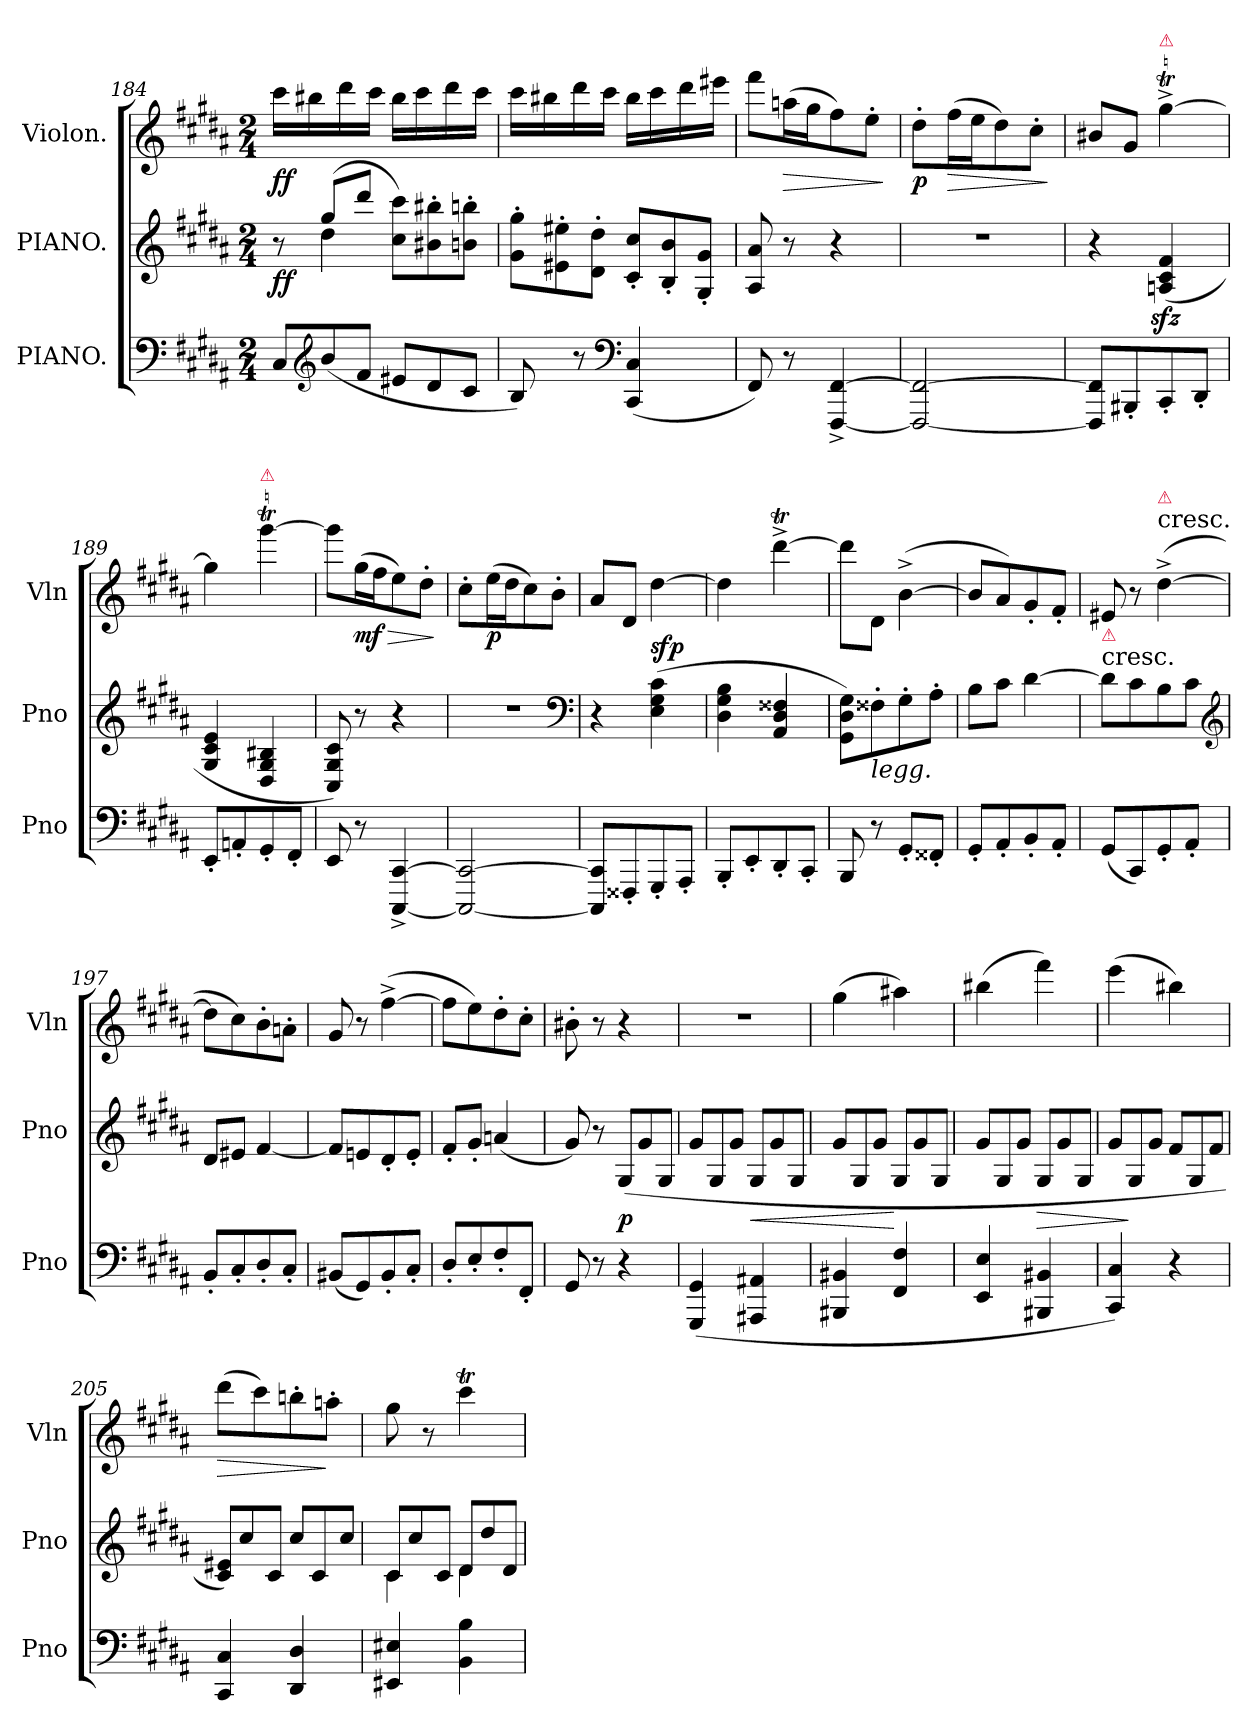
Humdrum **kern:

**kern	**kern	**dynam	**kern	**dynam
*part3	*part2	*part2	*part1	*part1
*staff3	*staff2	*staff2	*staff1	*staff1
*I"PIANO.	*I"PIANO.	*	*I"Violon.	*
*I'Pno	*I'Pno	*	*I'Vln	*
*clefF4	*clefG2	*	*clefG2	*
*k[f#c#g#d#a#]	*k[f#c#g#d#a#]	*	*k[f#c#g#d#a#]	*
*M2/4	*M2/4	*	*M2/4	*
*Xtuplet	*Xtuplet	*	*	*
=184	=184	=184	=184	=184
*	*^	*	*	*
12C#/L	12r	12ryy	ff	16ccc#\LL	ff
.	.	.	.	16bb#X\	.
*clefG2	*	*	*	*	*
(12b/	(12gg#/L	6dd#\	.	.	.
.	.	.	.	16ddd#\	.
12f#/J	12ddd#/J	.	.	.	.
.	.	.	.	16ccc#\JJ	.
12e#X/L	12cc#\ 12ccc#\L)	4ryy	.	16bb#\LL	.
.	.	.	.	16ccc#\	.
12d#/	12b#X'\ 12bb#X'\	.	.	.	.
.	.	.	.	16ddd#\	.
12c#/J	12bn'\ 12bbn'\J	.	.	.	.
.	.	.	.	16ccc#\JJ	.
*	*v	*v	*	*	*
=185	=185	=185	=185	=185
8B/)	12g#'\ 12gg#'\L	.	16ccc#\LL	.
.	.	.	16bb#X\	.
.	12e#X'\ 12ee#X'\	.	.	.
8r	.	.	16ddd#\	.
.	12d#'\ 12dd#'\J	.	.	.
.	.	.	16ccc#\JJ	.
*clefF4	*	*	*	*
(4CC#/ 4C#/	12c#'/ 12cc#'/L	.	16bb#\LL	.
.	.	.	16ccc#\	.
.	12B'/ 12b'/	.	.	.
.	.	.	16ddd#\	.
.	12G#'/ 12g#'/J	.	.	.
.	.	.	16eee#X\JJ	.
=186	=186	=186	=186	=186
8FF#/)	8A#/ 8a#/	.	8fff#\L	.
!	!	!	!	!LO:HP:b
8r	8r	.	(16aan\L	>
.	.	.	16gg#\J	.
[4FFF#^>/ [4FF#^>/	4r	.	8ff#\)	.
.	.	.	8ee'\J	.
.	.	.	.	]
=187	=187	=187	=187	=187
2FFF#_/ 2FF#_/	2r	.	8dd#'\L	p
!	!	!	!	!LO:HP:b
.	.	.	(16ff#\L	>
.	.	.	16ee\J	.
.	.	.	8dd#\)	.
.	.	.	8cc#'\J	.
.	.	.	.	]
=188	=188	=188	=188	=188
8FFF#]/ 8FF#]/L	4r	.	8b#X/L	.
8BBB#X'/	.	.	8g#/J	.
!	!	!	!LO:TX:a:color=crimson:t=⚠	!
8CC#'/	(4Anzz>/ 4c#zz>/ 4f#zz>/	.	[4gg#t^<\	.
8DD#'/J	.	.	.	.
=189	=189	=189	=189	=189
8EE'/L	4G#/ 4c#/ 4e/	.	4gg#TTT\]	.
8AAn'/	.	.	.	.
!	!	!	!LO:TX:a:color=crimson:t=⚠	!
8GG#'/	4D#/ 4G#/ 4B#X/	.	[4ggg#t\	.
8FF#'/J	.	.	.	.
=190	=190	=190	=190	=190
8EE/	8C#/ 8G#/ 8c#/)	.	8ggg#TTT\L]	.
!	!	!	!	!LO:HP:b
8r	8r	.	(16gg#\L	> mf
.	.	.	16ff#\J	.
[4CCC#^>/ [4CC#^>/	4r	.	8ee\)	.
.	.	.	8dd#'\J	.
.	.	.	.	]
=191	=191	=191	=191	=191
2CCC#_/ 2CC#_/	2r	.	8cc#'\L	.
.	.	.	(16ee\L	p
.	.	.	16dd#\J	.
.	.	.	8cc#\)	.
.	.	.	8b'\J	.
*	*clefF4	*	*	*
=192	=192	=192	=192	=192
8CCC#]/ 8CC#]/L	4r	.	8a#/L	.
8FFF##X'/	.	.	8d#/J	.
!	!	!LO:DY:a	!	!
8GGG#'/	(4E\ 4G#\ 4c#\	sfp	[4dd#\	.
8AAA#'/J	.	.	.	.
=193	=193	=193	=193	=193
8BBB'/L	4D#\ 4G#\ 4B\	.	4dd#\]	.
8EE'/	.	.	.	.
8DD#'/	4AA#/ 4D#/ 4F##X/	.	[4ddd#t^<\	.
8CC#'/J	.	.	.	.
=194	=194	=194	=194	=194
8BBB/	8GG#\ 8D#\ 8G#\L)	.	8ddd#\L]	.
!	!LO:TX:b:i:t=legg.	!	!	!
8r	8F##X'\	.	8d#\J	.
8GG#'/L	8G#'\	.	([4b^\	.
8FF##X'/J	8A#'\J	.	.	.
=195	=195	=195	=195	=195
8GG#'/L	8B\L	.	8b/L]	.
8AA#'/	8c#\J	.	8a#/)	.
8BB'/	[4d#\	.	8g#'/	.
8AA#'/J	.	.	8f#'/J	.
=196	=196	=196	=196	=196
!	!LO:TX:t=cresc.	!	!	!
!	!LO:TX:a:color=crimson:t=⚠	!	!	!
(8GG#/L	8d#\L]	.	8e#X/	.
8CC#/)	8c#\	.	8r	.
!	!	!	!LO:TX:t=cresc.	!
!	!	!	!LO:TX:a:color=crimson:t=⚠	!
8GG#'/	8B\	.	([4dd#^\	.
8AA#'/J	8c#\J	.	.	.
*	*clefG2	*	*	*
=197	=197	=197	=197	=197
8BB'/L	8d#/L	.	8dd#\L]	.
8C#'/	8e#X/J	.	8cc#\)	.
8D#'/	[4f#/	.	8b'\	.
8C#'/J	.	.	8an'\J	.
=198	=198	=198	=198	=198
(8BB#X/L	8f#/L]	.	8g#/	.
8GG#/)	8en/	.	8r	.
8BB#'/	8d#'/	.	([4ff#^\	.
8C#'/J	8e'/J	.	.	.
=199	=199	=199	=199	=199
8D#'/L	8f#'/L	.	8ff#\L]	.
8E'/	8g#'/J	.	8ee\)	.
8F#'/	(4an/	.	8dd#'\	.
8FF#'/J	.	.	8cc#'\J	.
=200	=200	=200	=200	=200
8GG#/	8g#/)	.	8b#X'\	.
8r	8r	.	8r	.
4r	(>12G#/L	p	4r	.
.	12g#/	.	.	.
.	12G#/J	.	.	.
=201	=201	=201	=201	=201
(4GGG#/ 4GG#/	12g#/L	.	2r	.
.	12G#/	.	.	.
.	12g#/J	.	.	.
!	!	!LO:HP:b	!	!
4AAA#X/ 4AA#X/	12G#/L	<	.	.
.	12g#/	.	.	.
.	12G#/J	.	.	.
=202	=202	=202	=202	=202
4BBB#X/ 4BB#X/	12g#/L	.	(4gg#\	.
.	12G#/	.	.	.
.	12g#/J	.	.	.
4FF#/ 4F#/	12G#/L	[	4aa#X\)	.
.	12g#/	.	.	.
.	12G#/J	.	.	.
=203	=203	=203	=203	=203
4EE/ 4E/	12g#/L	.	(4bb#X\	.
.	12G#/	.	.	.
.	12g#/J	.	.	.
!	!	!LO:HP:b	!	!
4BBB#X/ 4BB#X/	12G#/L	>	4fff#\)	.
.	12g#/	.	.	.
.	12G#/J	.	.	.
=204	=204	=204	=204	=204
4CC#/ 4C#/)	12g#/L	.	(4eee\	.
.	12G#/	]	.	.
.	12g#/J	.	.	.
4r	12f#/L	.	4bb#X\)	.
.	12G#/	.	.	.
.	12f#/J	.	.	.
=205	=205	=205	=205	=205
!	!	!	!	!LO:HP:b
4CC#/ 4C#/	12c#/ 12e#X/L)	.	(8ddd#\L	>
.	12cc#/	.	.	.
.	.	.	8ccc#\)	.
.	12c#/J	.	.	.
4DD#/ 4D#/	12cc#/L	.	8bbn'\	.
.	12c#/	.	.	.
.	.	.	8aan'\J	]
.	12cc#/J	.	.	.
=206	=206	=206	=206	=206
*	*^	*	*	*
4EE#X/ 4E#X/	12c#/L	4c#\	.	8gg#\	.
.	12cc#/	.	.	.	.
.	.	.	.	8r	.
.	12c#/J	.	.	.	.
4BB\ 4B\	12d#/L	4d#\	.	4ccc#T\	.
.	12dd#/	.	.	.	.
.	12d#/J	.	.	.	.
*	*v	*v	*	*	*
=	=	=	=	=
*-	*-	*-	*-	*-
